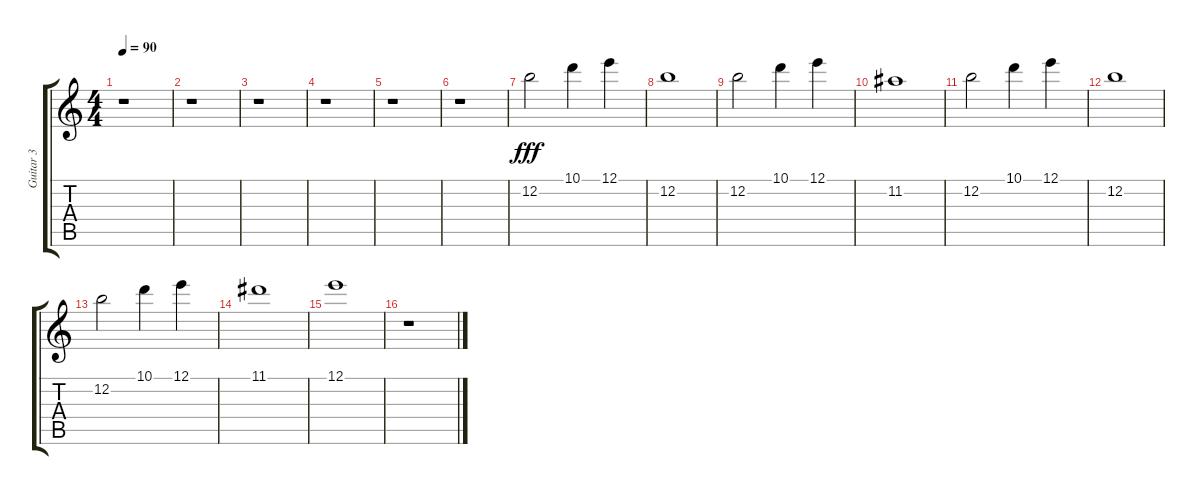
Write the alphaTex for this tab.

\track ("Guitar 3" "Guitar 3") {instrument distortionguitar}
\staff {score tabs}
\tuning (E4 B3 G3 D3 A2 E2) {hide}
\ts (4 4)
\tempo 90
\clef g2
\ks c
r.1{dy fff} |
r.1 |
r.1 |
r.1 |
r.1 |
r.1 |
12.2.2 10.1.4 12.1.4 |
12.2.1 |
12.2.2 10.1.4 12.1.4 |
11.2.1 |
12.2.2 10.1.4 12.1.4 |
12.2.1 |
12.2.2 10.1.4 12.1.4 |
11.1.1 |
12.1.1 |
r.1
